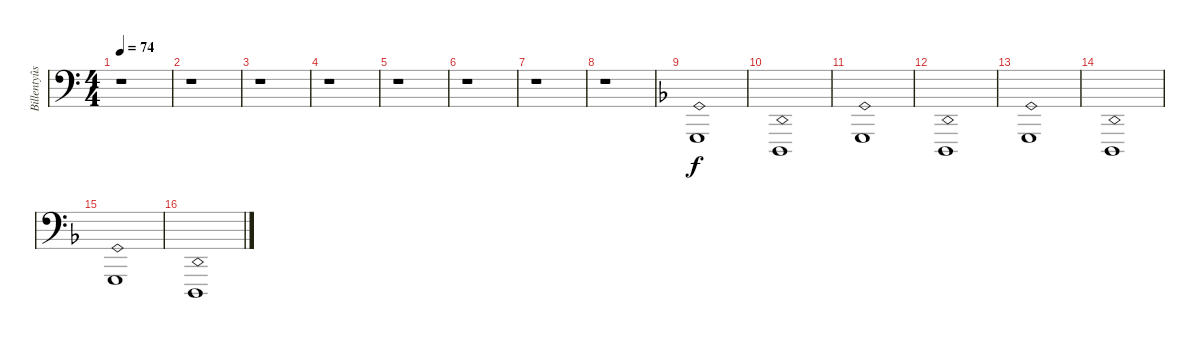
\track ("Billentyûs 2 (Paul Morris)" "Billentyûs") {instrument synthstrings1}
\staff {score}
\tuning (C3 G2 D2 A1 E1 B0) {hide}
\ts (4 4)
\tempo 74
\clef f4
\ks c
r.1{dy f} |
r.1 |
r.1 |
r.1 |
r.1 |
r.1 |
r.1 |
r.1 |
\ks f
3.5{ph 12}.1{volume 9} |
3.6{ph 12}.1 |
3.5{ph 12}.1 |
3.6{ph 12}.1 |
3.5{ph 12}.1 |
3.6{ph 12}.1 |
3.5{ph 12}.1 |
3.6{ph 12}.1
